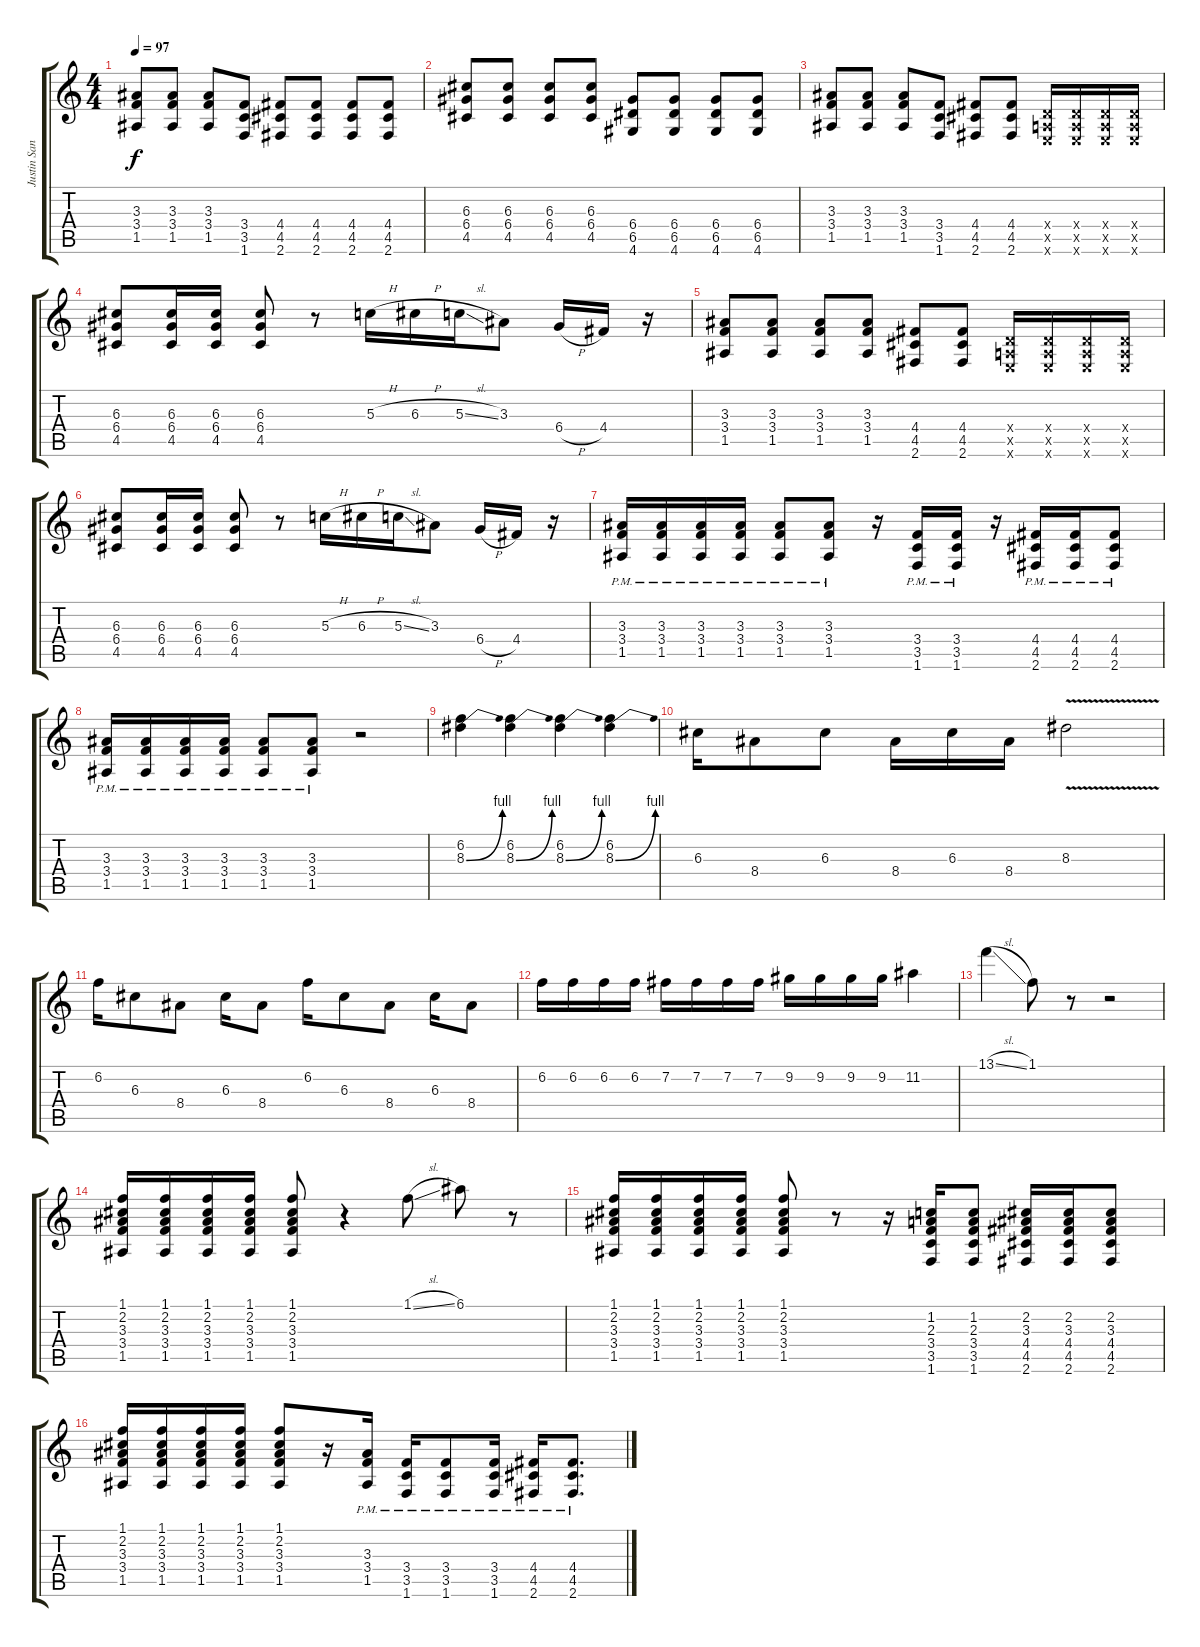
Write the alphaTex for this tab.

\track ("Justin Sane" "Justin San") {instrument distortionguitar}
\staff {score tabs}
\tuning (E4 B3 G3 D3 A2 E2) {hide}
\ts (4 4)
\tempo 97
\clef g2
\ks c
(3.3 3.4 1.5).8{dy f} (3.3 3.4 1.5).8 (3.3 3.4 1.5).8 (3.4 3.5 1.6).8 (4.4 4.5 2.6).8 (4.4 4.5 2.6).8 (4.4 4.5 2.6).8 (4.4 4.5 2.6).8 |
(6.3 6.4 4.5).8 (6.3 6.4 4.5).8 (6.3 6.4 4.5).8 (6.3 6.4 4.5).8 (6.4 6.5 4.6).8 (6.4 6.5 4.6).8 (6.4 6.5 4.6).8 (6.4 6.5 4.6).8 |
(3.3 3.4 1.5).8 (3.3 3.4 1.5).8 (3.3 3.4 1.5).8 (3.4 3.5 1.6).8 (4.4 4.5 2.6).8 (4.4 4.5 2.6).8 (0.4{x} 0.5{x} 0.6{x}).16 (0.4{x} 0.5{x} 0.6{x}).16 (0.4{x} 0.5{x} 0.6{x}).16 (0.4{x} 0.5{x} 0.6{x}).16 |
(6.3 6.4 4.5).8 (6.3 6.4 4.5).16 (6.3 6.4 4.5).16 (6.3 6.4 4.5).8 r.8 5.3{h}.16 6.3{h}.16 5.3{sl}.16 3.3.8 6.4{h}.16 4.4.16 r.16 |
(3.3 3.4 1.5).8 (3.3 3.4 1.5).8 (3.3 3.4 1.5).8 (3.3 3.4 1.5).8 (4.4 4.5 2.6).8 (4.4 4.5 2.6).8 (0.4{x} 0.5{x} 0.6{x}).16 (0.4{x} 0.5{x} 0.6{x}).16 (0.4{x} 0.5{x} 0.6{x}).16 (0.4{x} 0.5{x} 0.6{x}).16 |
(6.3 6.4 4.5).8 (6.3 6.4 4.5).16 (6.3 6.4 4.5).16 (6.3 6.4 4.5).8 r.8 5.3{h}.16 6.3{h}.16 5.3{sl}.16 3.3.8 6.4{h}.16 4.4.16 r.16 |
(3.3{pm} 3.4{pm} 1.5{pm}).16 (3.3{pm} 3.4{pm} 1.5{pm}).16 (3.3{pm} 3.4{pm} 1.5{pm}).16 (3.3{pm} 3.4{pm} 1.5{pm}).16 (3.3{pm} 3.4{pm} 1.5{pm}).8 (3.3{pm} 3.4{pm} 1.5{pm}).8 r.16 (3.4{pm} 3.5{pm} 1.6{pm}).16 (3.4{pm} 3.5{pm} 1.6{pm}).16 r.16 (4.4{pm} 4.5{pm} 2.6{pm}).16 (4.4{pm} 4.5{pm} 2.6{pm}).16 (4.4{pm} 4.5{pm} 2.6{pm}).8 |
(3.3{pm} 3.4{pm} 1.5{pm}).16 (3.3{pm} 3.4{pm} 1.5{pm}).16 (3.3{pm} 3.4{pm} 1.5{pm}).16 (3.3{pm} 3.4{pm} 1.5{pm}).16 (3.3{pm} 3.4{pm} 1.5{pm}).8 (3.3{pm} 3.4{pm} 1.5{pm}).8 r.2 |
(6.2 8.3{be (bend 0 0 60 4)}).4 (6.2 8.3{be (bend 0 0 60 4)}).4 (6.2 8.3{be (bend 0 0 60 4)}).4 (6.2 8.3{be (bend 0 0 60 4)}).4 |
6.3.16 8.4.8 6.3.8 8.4.16 6.3.16 8.4.16 8.3{v}.2 |
6.2.16 6.3.8 8.4.8 6.3.16 8.4.8 6.2.16 6.3.8 8.4.8 6.3.16 8.4.8 |
6.2.16 6.2.16 6.2.16 6.2.16 7.2.16 7.2.16 7.2.16 7.2.16 9.2.16 9.2.16 9.2.16 9.2.16 11.2.4 |
13.1{sl}.4 1.1.8 r.8 r.2 |
(1.1 2.2 3.3 3.4 1.5).16 (1.1 2.2 3.3 3.4 1.5).16 (1.1 2.2 3.3 3.4 1.5).16 (1.1 2.2 3.3 3.4 1.5).16 (1.1 2.2 3.3 3.4 1.5).8 r.4 1.1{sl}.8 6.1.8 r.8 |
(1.1 2.2 3.3 3.4 1.5).16 (1.1 2.2 3.3 3.4 1.5).16 (1.1 2.2 3.3 3.4 1.5).16 (1.1 2.2 3.3 3.4 1.5).16 (1.1 2.2 3.3 3.4 1.5).8 r.8 r.16 (1.2 2.3 3.4 3.5 1.6).16 (1.2 2.3 3.4 3.5 1.6).8 (2.2 3.3 4.4 4.5 2.6).16 (2.2 3.3 4.4 4.5 2.6).16 (2.2 3.3 4.4 4.5 2.6).8 |
(1.1 2.2 3.3 3.4 1.5).16 (1.1 2.2 3.3 3.4 1.5).16 (1.1 2.2 3.3 3.4 1.5).16 (1.1 2.2 3.3 3.4 1.5).16 (1.1 2.2 3.3 3.4 1.5).8 r.16 (3.3{pm} 3.4{pm} 1.5{pm}).16 (3.4{pm} 3.5{pm} 1.6{pm}).16 (3.4{pm} 3.5{pm} 1.6{pm}).8 (3.4{pm} 3.5{pm} 1.6{pm}).16 (4.4{pm} 4.5{pm} 2.6{pm}).16 (4.4{pm} 4.5{pm} 2.6{pm}).8{d}
